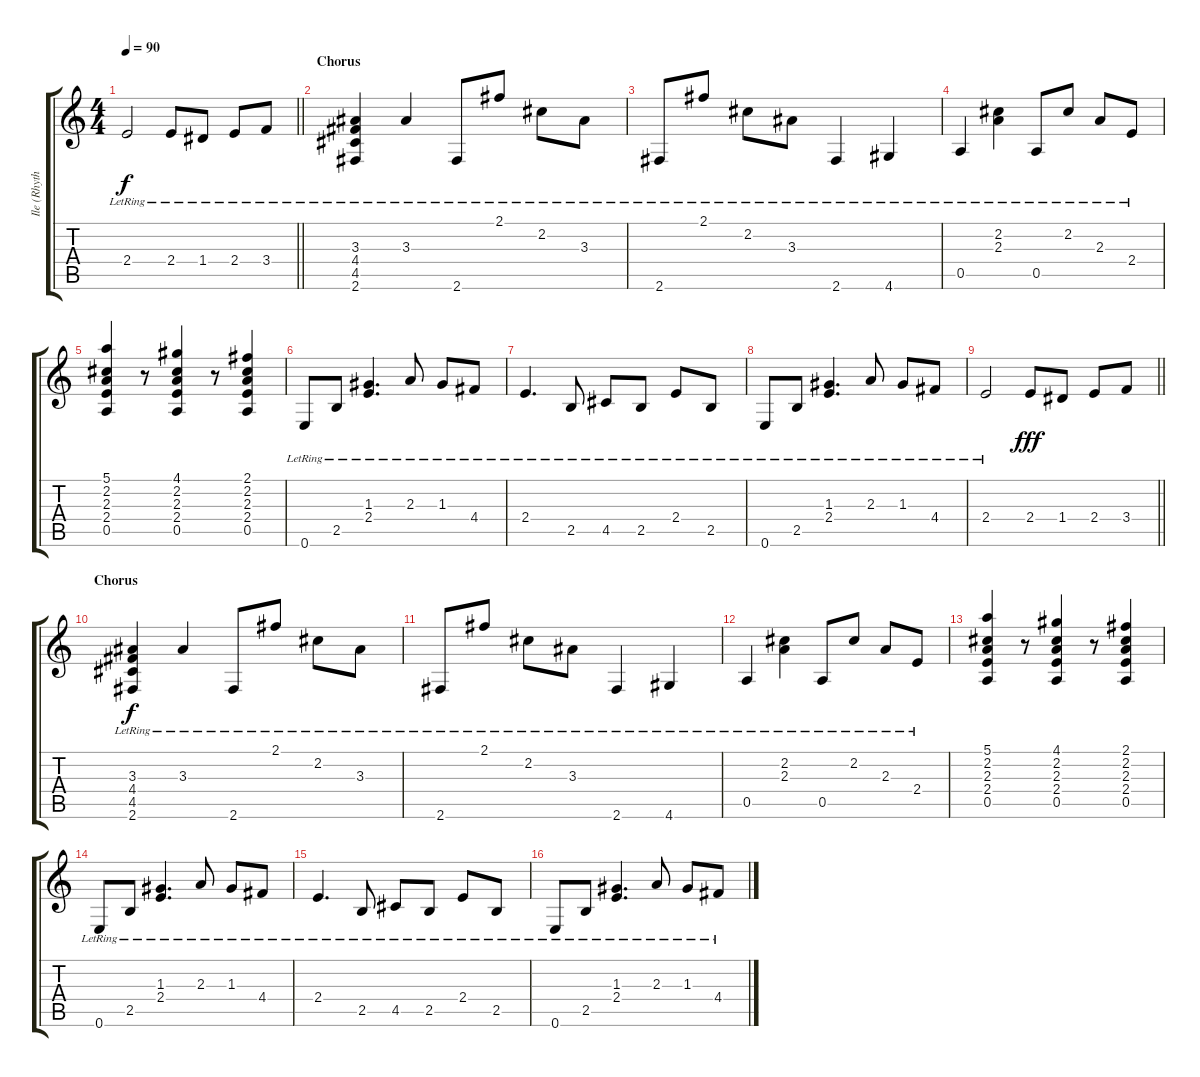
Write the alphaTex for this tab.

\track ("Ile (Rhythm)" "Ile (Rhyth") {instrument electricguitarclean}
\staff {score tabs}
\tuning (E4 B3 G3 D3 A2 E2) {hide}
\ts (4 4)
\tempo 90
\clef g2
\barLineRight lightlight
\ks c
2.4{lr}.2{dy f} 2.4{lr}.8 1.4{lr}.8 2.4{lr}.8 3.4{lr}.8 |
\section ("" "Chorus")
(3.3{lr} 4.4{lr} 4.5{lr} 2.6{lr}).4 3.3{lr}.4 2.6{lr}.8 2.1{lr}.8 2.2{lr}.8 3.3{lr}.8 |
2.6{lr}.8 2.1{lr}.8 2.2{lr}.8 3.3{lr}.8 2.6{lr}.4 4.6{lr}.4 |
0.5{lr}.4 (2.2{lr} 2.3{lr}).4 0.5{lr}.8 2.2{lr}.8 2.3{lr}.8 2.4{lr}.8 |
(5.1 2.2 2.3 2.4 0.5).4 r.8 (4.1 2.2 2.3 2.4 0.5).4 r.8 (2.1 2.2 2.3 2.4 0.5).4 |
0.6{lr}.8 2.5{lr}.8 (1.3{lr} 2.4).4{d} 2.3{lr}.8 1.3{lr}.8 4.4{lr}.8 |
2.4{lr}.4{d} 2.5{lr}.8 4.5{lr}.8 2.5{lr}.8 2.4{lr}.8 2.5{lr}.8 |
0.6{lr}.8 2.5{lr}.8 (1.3{lr} 2.4).4{d} 2.3{lr}.8 1.3{lr}.8 4.4{lr}.8 |
\barLineRight lightlight
2.4{lr}.2 2.4.8{dy fff} 1.4.8 2.4.8 3.4.8 |
\section ("" "Chorus")
(3.3{lr} 4.4{lr} 4.5{lr} 2.6{lr}).4{dy f} 3.3{lr}.4 2.6{lr}.8 2.1{lr}.8 2.2{lr}.8 3.3{lr}.8 |
2.6{lr}.8 2.1{lr}.8 2.2{lr}.8 3.3{lr}.8 2.6{lr}.4 4.6{lr}.4 |
0.5{lr}.4 (2.2{lr} 2.3{lr}).4 0.5{lr}.8 2.2{lr}.8 2.3{lr}.8 2.4{lr}.8 |
(5.1 2.2 2.3 2.4 0.5).4 r.8 (4.1 2.2 2.3 2.4 0.5).4 r.8 (2.1 2.2 2.3 2.4 0.5).4 |
0.6{lr}.8 2.5{lr}.8 (1.3{lr} 2.4).4{d} 2.3{lr}.8 1.3{lr}.8 4.4{lr}.8 |
2.4{lr}.4{d} 2.5{lr}.8 4.5{lr}.8 2.5{lr}.8 2.4{lr}.8 2.5{lr}.8 |
0.6{lr}.8 2.5{lr}.8 (1.3{lr} 2.4).4{d} 2.3{lr}.8 1.3{lr}.8 4.4{lr}.8
